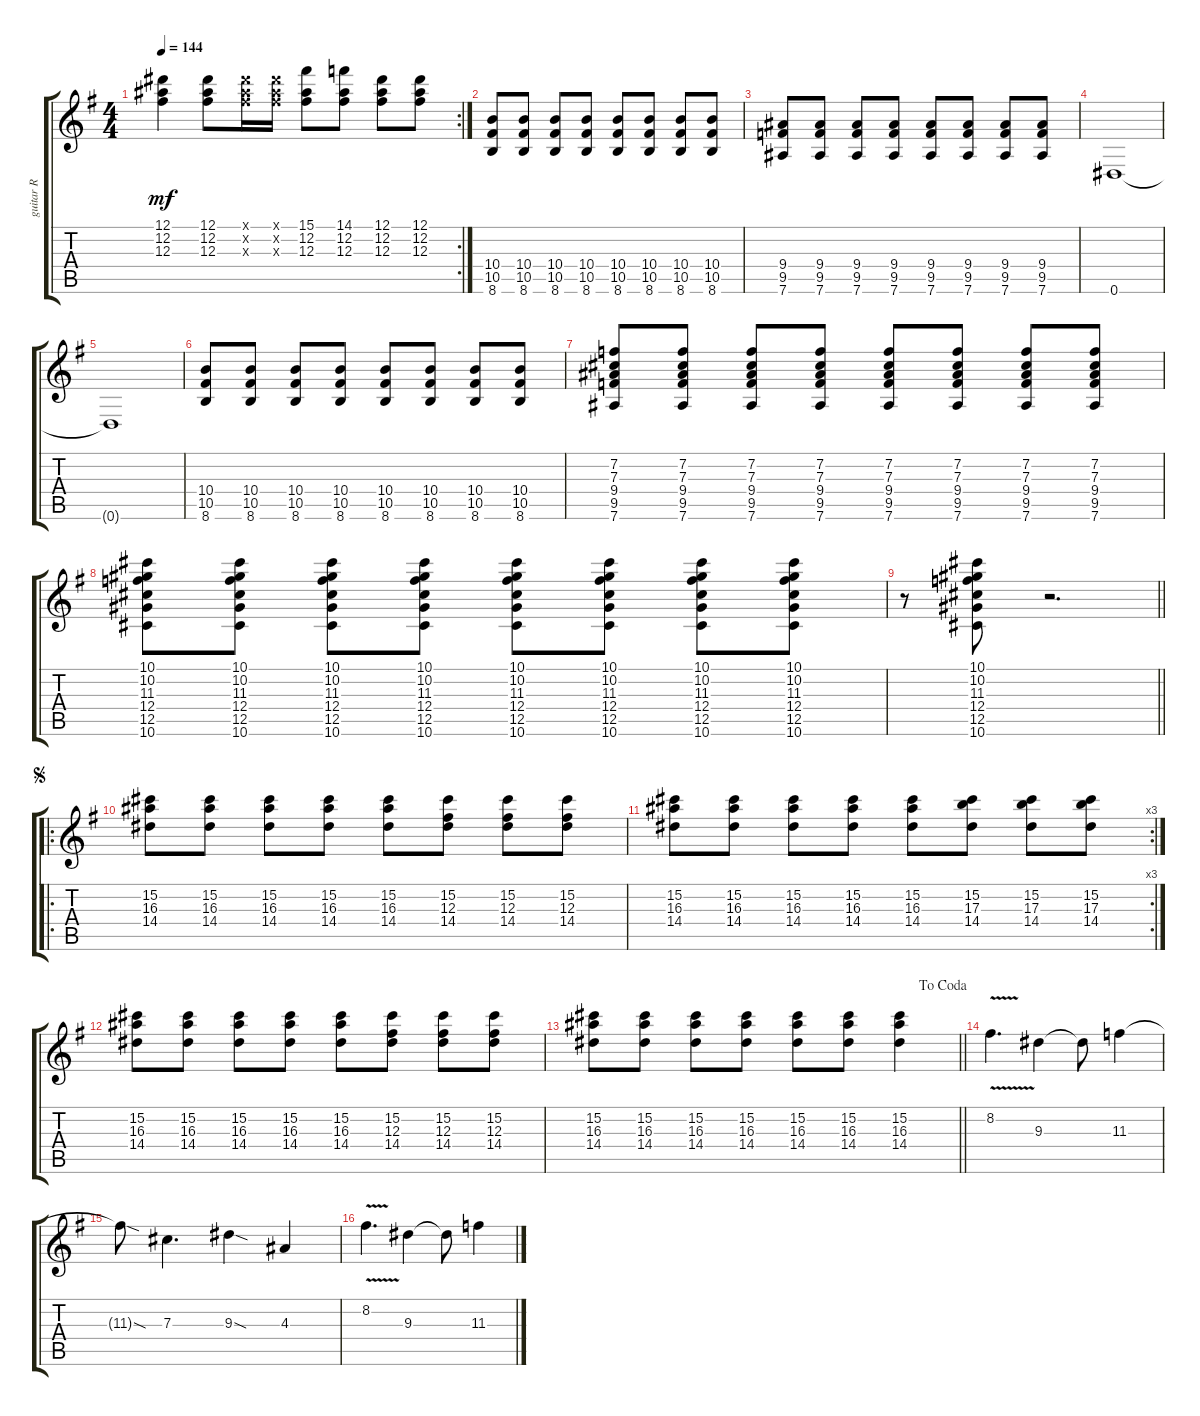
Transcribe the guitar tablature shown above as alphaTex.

\track ("guitar R" "guitar R") {instrument overdrivenguitar}
\staff {score tabs}
\tuning (Eb4 Bb3 Gb3 Db3 Ab2 Eb2) {hide}
\rc 2
\ts (4 4)
\tempo 144
\clef g2
\ks g
(12.1{t} 12.2{t} 12.3{t}).4{dy mf} (12.1 12.2 12.3).8 (12.1{x} 12.2{x} 12.3{x}).16 (12.1{x} 12.2{x} 12.3{x}).16 (15.1 12.2 12.3).8 (14.1 12.2 12.3).8 (12.1 12.2 12.3).8 (12.1 12.2 12.3).8 |
(10.4 10.5 8.6).8 (10.4 10.5 8.6).8 (10.4 10.5 8.6).8 (10.4 10.5 8.6).8 (10.4 10.5 8.6).8 (10.4 10.5 8.6).8 (10.4 10.5 8.6).8 (10.4 10.5 8.6).8 |
(9.4 9.5 7.6).8 (9.4 9.5 7.6).8 (9.4 9.5 7.6).8 (9.4 9.5 7.6).8 (9.4 9.5 7.6).8 (9.4 9.5 7.6).8 (9.4 9.5 7.6).8 (9.4 9.5 7.6).8 |
0.6.1 |
0.6{t}.1 |
(10.4 10.5 8.6).8 (10.4 10.5 8.6).8 (10.4 10.5 8.6).8 (10.4 10.5 8.6).8 (10.4 10.5 8.6).8 (10.4 10.5 8.6).8 (10.4 10.5 8.6).8 (10.4 10.5 8.6).8 |
(7.2 7.3 9.4 9.5 7.6).8 (7.2 7.3 9.4 9.5 7.6).8 (7.2 7.3 9.4 9.5 7.6).8 (7.2 7.3 9.4 9.5 7.6).8 (7.2 7.3 9.4 9.5 7.6).8 (7.2 7.3 9.4 9.5 7.6).8 (7.2 7.3 9.4 9.5 7.6).8 (7.2 7.3 9.4 9.5 7.6).8 |
(10.1 10.2 11.3 12.4 12.5 10.6).8 (10.1 10.2 11.3 12.4 12.5 10.6).8 (10.1 10.2 11.3 12.4 12.5 10.6).8 (10.1 10.2 11.3 12.4 12.5 10.6).8 (10.1 10.2 11.3 12.4 12.5 10.6).8 (10.1 10.2 11.3 12.4 12.5 10.6).8 (10.1 10.2 11.3 12.4 12.5 10.6).8 (10.1 10.2 11.3 12.4 12.5 10.6).8 |
\barLineRight lightlight
r.8 (10.1 10.2 11.3 12.4 12.5 10.6).8 r.2{d} |
\ro
\jump segno
(15.2 16.3 14.4).8 (15.2 16.3 14.4).8 (15.2 16.3 14.4).8 (15.2 16.3 14.4).8 (15.2 16.3 14.4).8 (15.2 12.3 14.4).8 (15.2 12.3 14.4).8 (15.2 12.3 14.4).8 |
\rc 3
(15.2 16.3 14.4).8 (15.2 16.3 14.4).8 (15.2 16.3 14.4).8 (15.2 16.3 14.4).8 (15.2 16.3 14.4).8 (15.2 17.3 14.4).8 (15.2 17.3 14.4).8 (15.2 17.3 14.4).8 |
(15.2 16.3 14.4).8 (15.2 16.3 14.4).8 (15.2 16.3 14.4).8 (15.2 16.3 14.4).8 (15.2 16.3 14.4).8 (15.2 12.3 14.4).8 (15.2 12.3 14.4).8 (15.2 12.3 14.4).8 |
\jump dacoda
\barLineRight lightlight
(15.2 16.3 14.4).8 (15.2 16.3 14.4).8 (15.2 16.3 14.4).8 (15.2 16.3 14.4).8 (15.2 16.3 14.4).8 (15.2 16.3 14.4).8 (15.2 16.3 14.4).4 |
8.2{v}.4{d} 9.3.4 9.3{t}.8 11.3.4 |
11.3{sod t}.8 7.3.4{d} 9.3{sod}.4 4.3.4 |
8.2{v}.4{d} 9.3.4 9.3{t}.8 11.3.4
